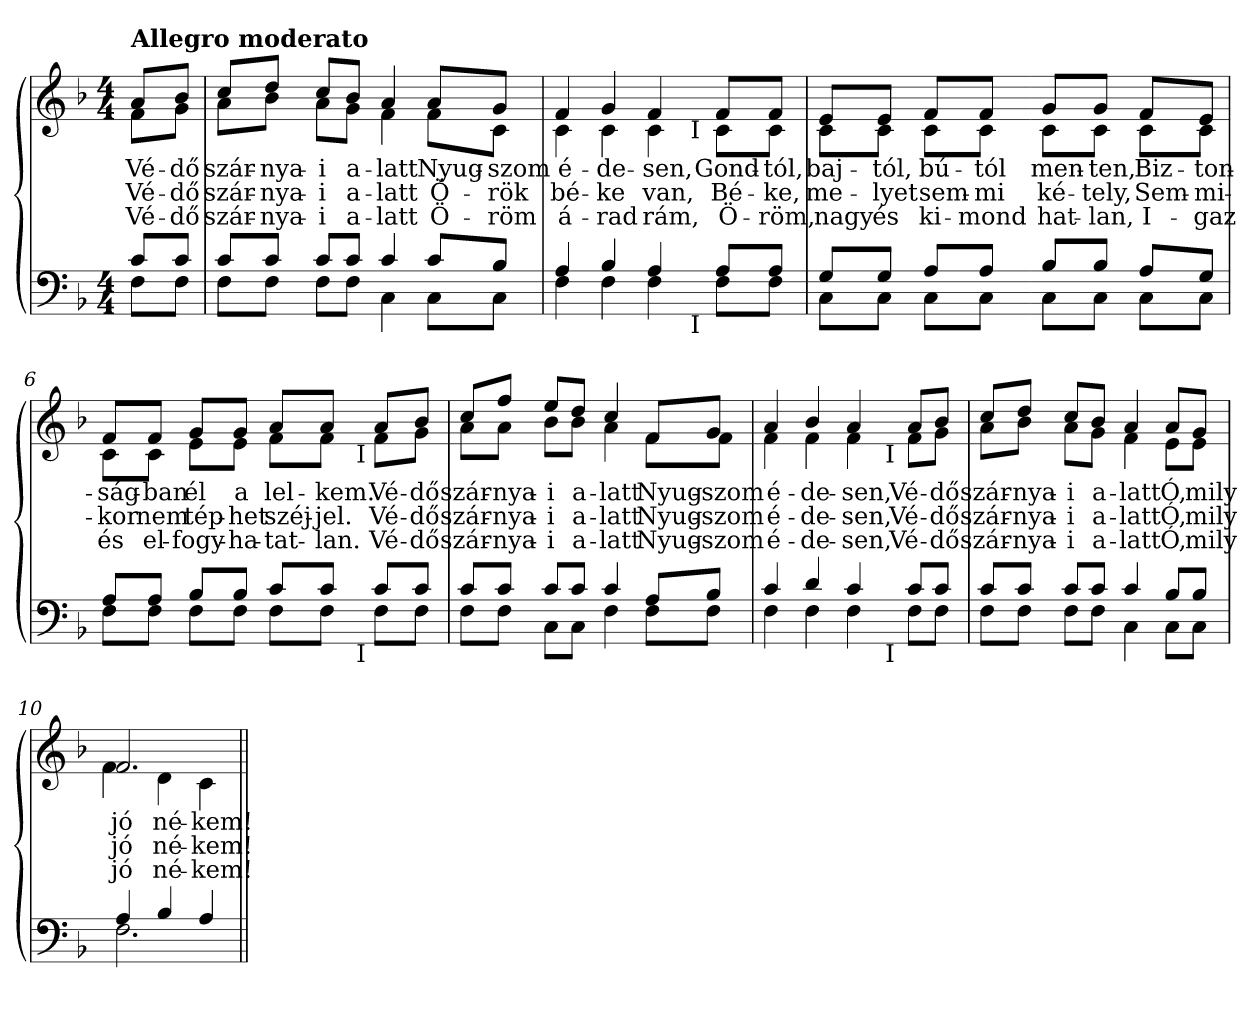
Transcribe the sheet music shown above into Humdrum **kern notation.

**kern	**kern	**text	**text	**text
*part2	*part1	*part1	*part1	*part1
*staff2	*staff1	*staff1	*staff1	*staff1
*clefF4	*clefG2	*	*	*
*k[b-]	*k[b-]	*	*	*
*d:	*d:	*	*	*
*M4/4	*M4/4	*	*	*
=1	=1	=1	=1	=1
*^	*^	*	*	*
!	!	!LO:TX:a:B:t=Allegro moderato	!	!	!	!
!	!	!	!	!LO:LY:b	!LO:LY:b	!LO:LY:b
8c/L	8F\L	8a/L	8f\L	Vé-	Vé-	Vé-
!	!	!	!	!LO:LY:b	!LO:LY:b	!LO:LY:b
8c/J	8F\J	8b-/J	8g\J	-dő	-dő	-dő
=2	=2	=2	=2	=2	=2	=2
!	!	!	!	!LO:LY:b	!LO:LY:b	!LO:LY:b
8c/L	8F\L	8cc/L	8a\L	szár-	szár-	szár-
!	!	!	!	!LO:LY:b	!LO:LY:b	!LO:LY:b
8c/J	8F\J	8dd/J	8b-\J	-nya-	-nya-	-nya-
!	!	!	!	!LO:LY:b	!LO:LY:b	!LO:LY:b
8c/L	8F\L	8cc/L	8a\L	-i	-i	-i
!	!	!	!	!LO:LY:b	!LO:LY:b	!LO:LY:b
8c/J	8F\J	8b-/J	8g\J	a-	a-	a-
!	!	!	!	!LO:LY:b	!LO:LY:b	!LO:LY:b
4c/	4C\	4a/	4f\	-latt	-latt	-latt
!	!	!	!	!LO:LY:b	!LO:LY:b	!LO:LY:b
8c/L	8C\L	8a/L	8f\L	Nyug-	Ö-	Ö-
!	!	!	!	!LO:LY:b	!LO:LY:b	!LO:LY:b
8B-/J	8C\J	8g/J	8c\J	-szom	-rök	-röm
=3	=3	=3	=3	=3	=3	=3
!	!	!	!	!LO:LY:b	!LO:LY:b	!LO:LY:b
*	*^	*	*^	*	*	*
4A/	4F\	2ryy	4f/	4c\	2ryy	é-	bé-	á-
!	!	!	!	!	!	!LO:LY:b	!LO:LY:b	!LO:LY:b
4B-/	4F\	.	4g/	4c\	.	-de-	-ke	-rad
!	!	!	!	!	!	!LO:LY:b	!LO:LY:b	!LO:LY:b
4A/	4F\	8ryy	4f/	4c\	8ryy	-sen,	van,	rám,
.	.	32ryy	.	.	32ryy	.	.	.
!	!	!	!	!	!LO:TX:b:t=I	!	!	!
!	!	!LO:TX:b:t=I	!	!	!	!	!	!
.	.	4ryy	.	.	4ryy	.	.	.
!	!	!	!	!	!	!LO:LY:b	!LO:LY:b	!LO:LY:b
8A/L	8F\L	.	8f/L	8c\L	.	Gond-	Bé-	Ö-
!	!	!	!	!	!	!LO:LY:b	!LO:LY:b	!LO:LY:b
8A/J	8F\J	.	8f/J	8c\J	.	-tól,	-ke,	-röm,
.	.	16.ryy	.	.	16.ryy	.	.	.
*	*v	*v	*	*	*	*	*	*
*	*	*	*v	*v	*	*	*
=4	=4	=4	=4	=4	=4	=4
*	*^	*	*^	*	*	*
!	!	!	!	!	!	!LO:LY:b	!LO:LY:b	!LO:LY:b
*	*v	*v	*	*	*	*	*	*
*	*	*	*v	*v	*	*	*
8G/L	8C\L	8e/L	8c\L	baj-	me-	nagy
!	!	!	!	!LO:LY:b	!LO:LY:b	!LO:LY:b
8G/J	8C\J	8e/J	8c\J	-tól,	-lyet	és
!	!	!	!	!LO:LY:b	!LO:LY:b	!LO:LY:b
8A/L	8C\L	8f/L	8c\L	bú-	sem-	ki-
!	!	!	!	!LO:LY:b	!LO:LY:b	!LO:LY:b
8A/J	8C\J	8f/J	8c\J	-tól	-mi	-mond­
!!LO:LB:g=z	!!
=5-	=5-	=5-	=5-	=5-	=5-	=5-
!	!	!	!	!LO:LY:b	!LO:LY:b	!LO:LY:b
8B-/L	8C\L	8g/L	8c\L	men-	ké-	hat-
!	!	!	!	!LO:LY:b	!LO:LY:b	!LO:LY:b
8B-/J	8C\J	8g/J	8c\J	-ten,	-tely,	-lan,
!	!	!	!	!LO:LY:b	!LO:LY:b	!LO:LY:b
8A/L	8C\L	8f/L	8c\L	Biz-	Sem-	I-
!	!	!	!	!LO:LY:b	!LO:LY:b	!LO:LY:b
8G/J	8C\J	8e/J	8c\J	-ton-	-mi-	-gaz
=6	=6	=6	=6	=6	=6	=6
!	!	!	!	!LO:LY:b	!LO:LY:b	!LO:LY:b
*	*^	*	*^	*	*	*
8A/L	8F\L	2ryy	8f/L	8c\L	2ryy	-ság-	-kor	és
!	!	!	!	!	!	!LO:LY:b	!LO:LY:b	!LO:LY:b
8A/J	8F\J	.	8f/J	8c\J	.	-ban	nem	el-
!	!	!	!	!	!	!LO:LY:b	!LO:LY:b	!LO:LY:b
8B-/L	8F\L	.	8g/L	8e\L	.	él	tép-	-fogy-
!	!	!	!	!	!	!LO:LY:b	!LO:LY:b	!LO:LY:b
8B-/J	8F\J	.	8g/J	8e\J	.	a	-het	-ha-
!	!	!	!	!	!	!LO:LY:b	!LO:LY:b	!LO:LY:b
8c/L	8F\L	8..ryy	8a/L	8f\L	8..ryy	lel-	széj-	-tat-
!	!	!	!	!	!	!LO:LY:b	!LO:LY:b	!LO:LY:b
8c/J	8F\J	.	8a/J	8f\J	.	-kem.	-jel.	-lan.
!	!	!	!	!	!LO:TX:b:t=I	!	!	!
!	!	!LO:TX:b:t=I	!	!	!	!	!	!
.	.	4ryy	.	.	4ryy	.	.	.
!	!	!	!	!	!	!LO:LY:b	!LO:LY:b	!LO:LY:b
8c/L	8F\L	.	8a/L	8f\L	.	Vé-	Vé-	Vé-
!	!	!	!	!	!	!LO:LY:b	!LO:LY:b	!LO:LY:b
8c/J	8F\J	.	8b-/J	8g\J	.	-dő	-dő	-dő
.	.	32ryy	.	.	32ryy	.	.	.
*	*v	*v	*	*	*	*	*	*
*	*	*	*v	*v	*	*	*
=7	=7	=7	=7	=7	=7	=7
*	*^	*	*^	*	*	*
!	!	!	!	!	!	!LO:LY:b	!LO:LY:b	!LO:LY:b
*	*v	*v	*	*	*	*	*	*
*	*	*	*v	*v	*	*	*
8c/L	8F\L	8cc/L	8a\L	szár-	szár-	szár-
!	!	!	!	!LO:LY:b	!LO:LY:b	!LO:LY:b
8c/J	8F\J	8ff/J	8a\J	-nya-	-nya-	-nya-
!	!	!	!	!LO:LY:b	!LO:LY:b	!LO:LY:b
8c/L	8C\L	8ee/L	8b-\L	-i	-i	-i
!	!	!	!	!LO:LY:b	!LO:LY:b	!LO:LY:b
8c/J	8C\J	8dd/J	8b-\J	a-	a-	a-
!	!	!	!	!LO:LY:b	!LO:LY:b	!LO:LY:b
4c/	4F\	4cc/	4a\	-latt	-latt	-latt
!	!	!	!	!LO:LY:b	!LO:LY:b	!LO:LY:b
8A/L	8F\L	8f/L	8f\L	Nyug-	Nyug-	Nyug-
!	!	!	!	!LO:LY:b	!LO:LY:b	!LO:LY:b
8B-/J	8F\J	8g/J	8f\J	-szom	-szom	-szom
!!LO:LB:g=z
=8	=8	=8	=8	=8	=8	=8
!	!	!	!	!LO:LY:b	!LO:LY:b	!LO:LY:b
*	*^	*	*^	*	*	*
4c/	4F\	2ryy	4a/	4f\	2ryy	é-	é-	é-
!	!	!	!	!	!	!LO:LY:b	!LO:LY:b	!LO:LY:b
4d/	4F\	.	4b-/	4f\	.	-de-	-de-	-de-
!	!	!	!	!	!	!LO:LY:b	!LO:LY:b	!LO:LY:b
4c/	4F\	8ryy	4a/	4f\	8ryy	-sen,	-sen,	-sen,
.	.	32ryy	.	.	32ryy	.	.	.
!	!	!	!	!	!LO:TX:b:t=I	!	!	!
!	!	!LO:TX:b:t=I	!	!	!	!	!	!
.	.	4ryy	.	.	4ryy	.	.	.
!	!	!	!	!	!	!LO:LY:b	!LO:LY:b	!LO:LY:b
8c/L	8F\L	.	8a/L	8f\L	.	Vé-	Vé-	Vé-
!	!	!	!	!	!	!LO:LY:b	!LO:LY:b	!LO:LY:b
8c/J	8F\J	.	8b-/J	8g\J	.	-dő	-dő	-dő
.	.	16.ryy	.	.	16.ryy	.	.	.
*	*v	*v	*	*	*	*	*	*
*	*	*	*v	*v	*	*	*
=9	=9	=9	=9	=9	=9	=9
*	*^	*	*^	*	*	*
!	!	!	!	!	!	!LO:LY:b	!LO:LY:b	!LO:LY:b
*	*v	*v	*	*	*	*	*	*
*	*	*	*v	*v	*	*	*
8c/L	8F\L	8cc/L	8a\L	szár-	szár-	szár-
!	!	!	!	!LO:LY:b	!LO:LY:b	!LO:LY:b
8c/J	8F\J	8dd/J	8b-\J	-nya-	-nya-	-nya-
!	!	!	!	!LO:LY:b	!LO:LY:b	!LO:LY:b
8c/L	8F\L	8cc/L	8a\L	-i	-i	-i
!	!	!	!	!LO:LY:b	!LO:LY:b	!LO:LY:b
8c/J	8F\J	8b-/J	8g\J	a-	a-	a-
!	!	!	!	!LO:LY:b	!LO:LY:b	!LO:LY:b
4c/	4C\	4a/	4f\	-latt	-latt	-latt
!	!	!	!	!LO:LY:b	!LO:LY:b	!LO:LY:b
8B-/L	8C\L	8a/L	8e\L	Ó,	Ó,	Ó,
!	!	!	!	!LO:LY:b	!LO:LY:b	!LO:LY:b
8B-/J	8C\J	8g/J	8e\J	mily	mily	mily
=10	=10	=10	=10	=10	=10	=10
!	!	!	!	!LO:LY:b	!LO:LY:b	!LO:LY:b
4A/	2.F\	2.f/	4f\	jó	jó	jó
!	!	!	!	!LO:LY:b	!LO:LY:b	!LO:LY:b
4B-/	.	.	4d\	né-	né-	né-
!	!	!	!	!LO:LY:b	!LO:LY:b	!LO:LY:b
4A/	.	.	4c\	-kem!	-kem!	-kem!
*v	*v	*	*	*	*	*
*	*v	*v	*	*	*
=||	=||	=||	=||	=||
*-	*-	*-	*-	*-
